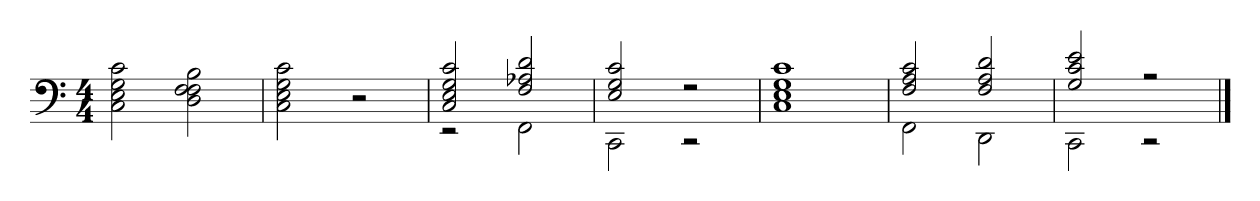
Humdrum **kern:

**kern
*part1
*staff1
*clefF4
*k[]
*M4/4
=1
2C 2E 2G 2c
2D 2F 2F 2B
=2
2C 2E 2G 2c
2r
=3
*^
2C 2E 2G 2c	2r
2F 2A-X 2d	2FF
=4	=4
2E 2G 2c	2CC
2r	2r
*v	*v
=5
1C 1E 1G 1c
=6
*^
2F 2A 2c	2FF
2F 2A 2d	2DD
=7	=7
2G 2c 2e	2CC
2r	2r
*v	*v
==
*-
